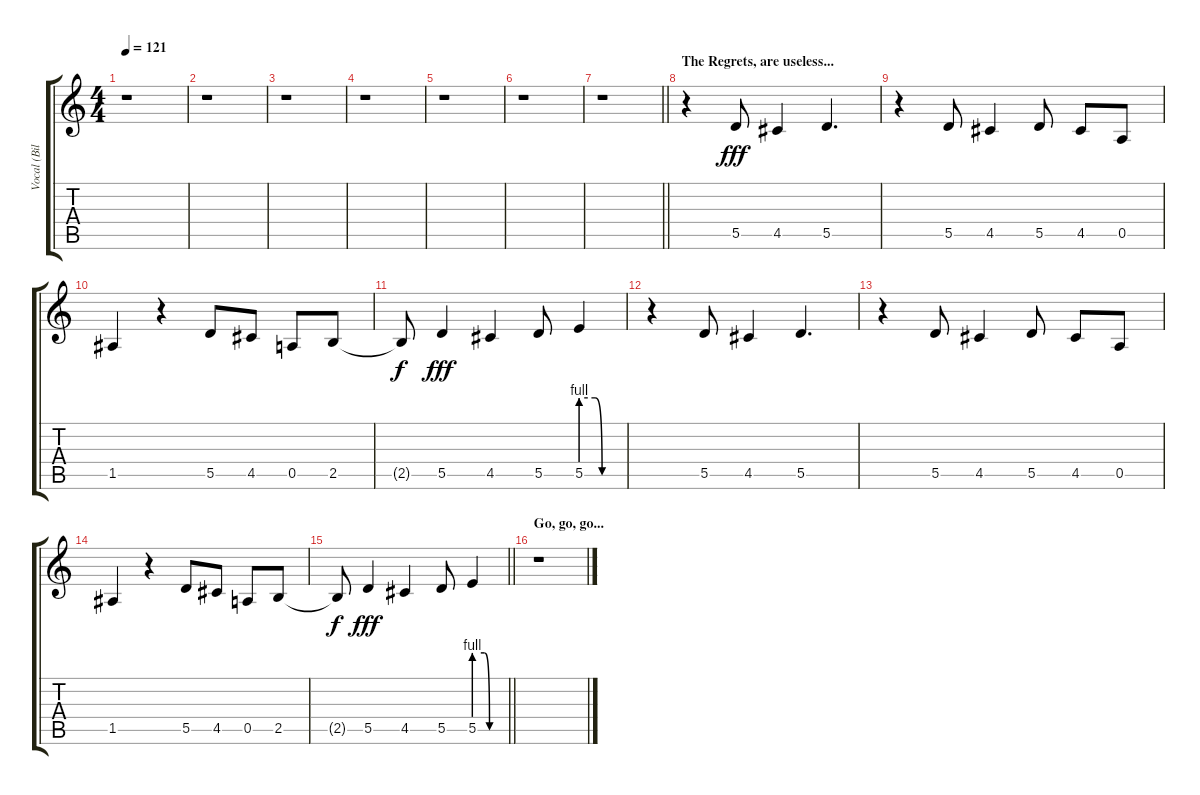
\track ("Vocal (Billie Joe)" "Vocal (Bil") {instrument acousticguitarsteel}
\staff {score tabs}
\tuning (E4 B3 G3 D3 A2 D2) {hide}
\ts (4 4)
\tempo 121
\clef g2
\ks c
r.1{dy fff} |
r.1 |
r.1 |
r.1 |
r.1 |
r.1 |
\barLineRight lightlight
r.1 |
\section ("" "The Regrets, are useless...")
r.4 5.5.8 4.5.4 5.5.4{d} |
r.4 5.5.8 4.5.4 5.5.8 4.5.8 0.5.8 |
1.5.4 r.4 5.5.8 4.5.8 0.5.8 2.5.8 |
2.5{t}.8{dy f} 5.5.4{dy fff} 4.5.4 5.5.8 5.5{be (custom 0 4 20 4 30 0 60 0)}.4 |
r.4 5.5.8 4.5.4 5.5.4{d} |
r.4 5.5.8 4.5.4 5.5.8 4.5.8 0.5.8 |
1.5.4 r.4 5.5.8 4.5.8 0.5.8 2.5.8 |
\barLineRight lightlight
2.5{t}.8{dy f} 5.5.4{dy fff} 4.5.4 5.5.8 5.5{be (custom 0 4 20 4 30 0 60 0)}.4 |
\section ("" "Go, go, go...")
r.1
